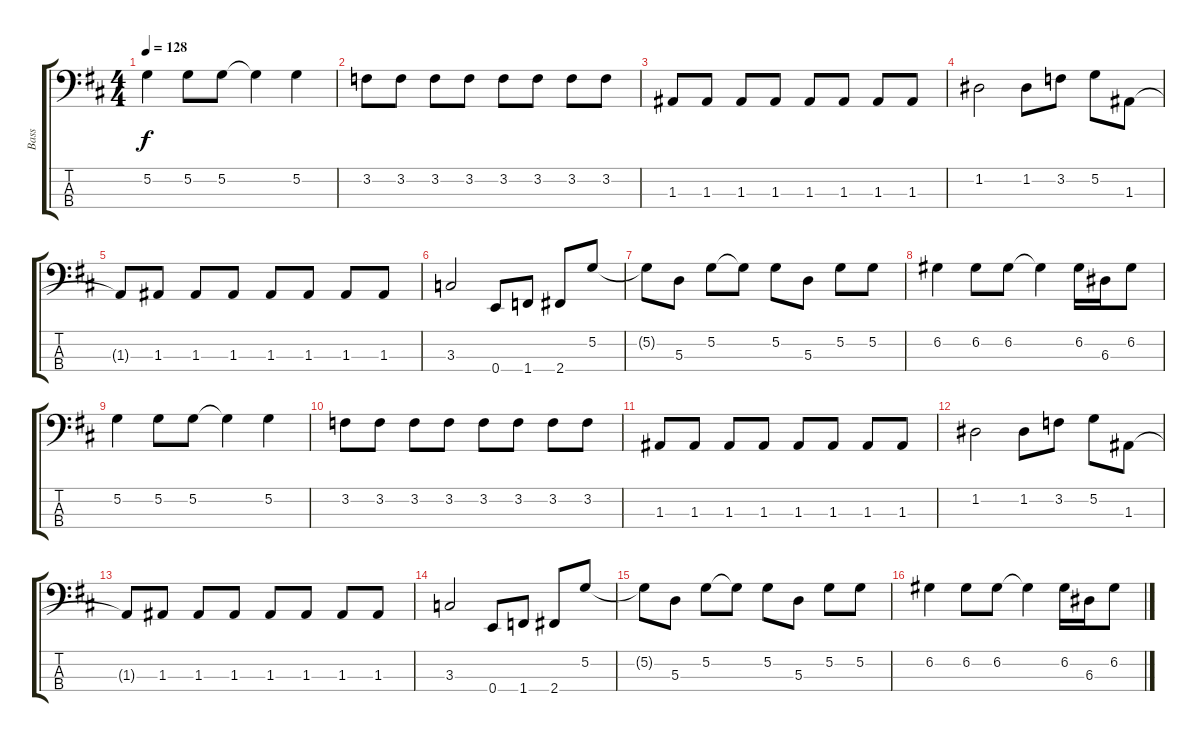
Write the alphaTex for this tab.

\track ("Bass" "Bass") {instrument electricbassfinger}
\staff {score tabs}
\tuning (G2 D2 A1 E1) {hide}
\ts (4 4)
\tempo 128
\clef f4
\ks d
5.2.4{dy f} 5.2.8 5.2.8 5.2{t}.4 5.2.4 |
3.2.8 3.2.8 3.2.8 3.2.8 3.2.8 3.2.8 3.2.8 3.2.8 |
1.3.8 1.3.8 1.3.8 1.3.8 1.3.8 1.3.8 1.3.8 1.3.8 |
1.2.2 1.2.8 3.2.8 5.2.8 1.3.8 |
1.3{t}.8 1.3.8 1.3.8 1.3.8 1.3.8 1.3.8 1.3.8 1.3.8 |
3.3.2 0.4.8 1.4.8 2.4.8 5.2.8 |
5.2{t}.8 5.3.8 5.2.8 5.2{t}.8 5.2.8 5.3.8 5.2.8 5.2.8 |
6.2.4 6.2.8 6.2.8 6.2{t}.4 6.2.16 6.3.16 6.2.8 |
5.2.4 5.2.8 5.2.8 5.2{t}.4 5.2.4 |
3.2.8 3.2.8 3.2.8 3.2.8 3.2.8 3.2.8 3.2.8 3.2.8 |
1.3.8 1.3.8 1.3.8 1.3.8 1.3.8 1.3.8 1.3.8 1.3.8 |
1.2.2 1.2.8 3.2.8 5.2.8 1.3.8 |
1.3{t}.8 1.3.8 1.3.8 1.3.8 1.3.8 1.3.8 1.3.8 1.3.8 |
3.3.2 0.4.8 1.4.8 2.4.8 5.2.8 |
5.2{t}.8 5.3.8 5.2.8 5.2{t}.8 5.2.8 5.3.8 5.2.8 5.2.8 |
6.2.4 6.2.8 6.2.8 6.2{t}.4 6.2.16 6.3.16 6.2.8
